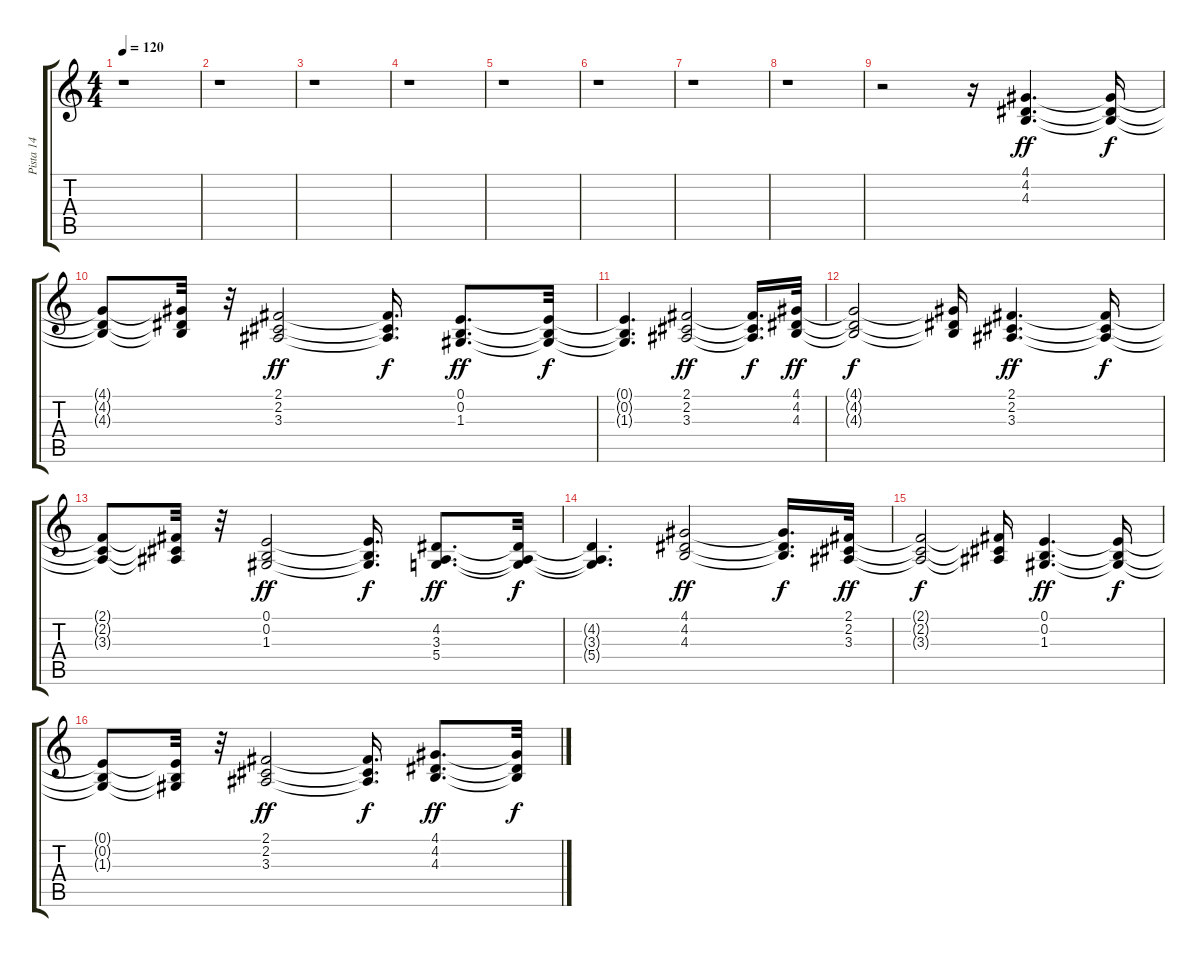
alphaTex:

\track ("Pista 14" "Pista 14") {instrument synthstrings1}
\staff {score tabs}
\tuning (E4 B3 G3 D3 A2 E2) {hide}
\ts (4 4)
\tempo 120
\clef g2
\ks c
r.1{dy f} |
r.1 |
r.1 |
r.1 |
r.1 |
r.1 |
r.1 |
r.1 |
r.2 r.16 (4.1 4.2 4.3).4{d dy ff} (4.1{t} 4.2{t} 4.3{t}).16{dy f} |
(4.1{t} 4.2{t} 4.3{t}).8 (4.1{t} 4.2{t} 4.3{t}).32 r.32 (2.1 2.2 3.3).2{dy ff} (2.1{t} 2.2{t} 3.3{t}).16{d dy f} (0.1 0.2 1.3).8{d dy ff} (0.1{t} 0.2{t} 1.3{t}).32{dy f} |
(0.1{t} 0.2{t} 1.3{t}).4{d} (2.1 2.2 3.3).2{dy ff} (2.1{t} 2.2{t} 3.3{t}).16{d dy f} (4.1 4.2 4.3).32{dy ff} |
(4.1{t} 4.2{t} 4.3{t}).2{dy f} (4.1{t} 4.2{t} 4.3{t}).16 (2.1 2.2 3.3).4{d dy ff} (2.1{t} 2.2{t} 3.3{t}).16{dy f} |
(2.1{t} 2.2{t} 3.3{t}).8 (2.1{t} 2.2{t} 3.3{t}).32 r.32 (0.1 0.2 1.3).2{dy ff} (0.1{t} 0.2{t} 1.3{t}).16{d dy f} (4.2 3.3 5.4).8{d dy ff} (4.2{t} 3.3{t} 5.4{t}).32{dy f} |
(4.2{t} 3.3{t} 5.4{t}).4{d} (4.1 4.2 4.3).2{dy ff} (4.1{t} 4.2{t} 4.3{t}).16{d dy f} (2.1 2.2 3.3).32{dy ff} |
(2.1{t} 2.2{t} 3.3{t}).2{dy f} (2.1{t} 2.2{t} 3.3{t}).16 (0.1 0.2 1.3).4{d dy ff} (0.1{t} 0.2{t} 1.3{t}).16{dy f} |
(0.1{t} 0.2{t} 1.3{t}).8 (0.1{t} 0.2{t} 1.3{t}).32 r.32 (2.1 2.2 3.3).2{dy ff} (2.1{t} 2.2{t} 3.3{t}).16{d dy f} (4.1 4.2 4.3).8{d dy ff} (4.1{t} 4.2{t} 4.3{t}).32{dy f}
